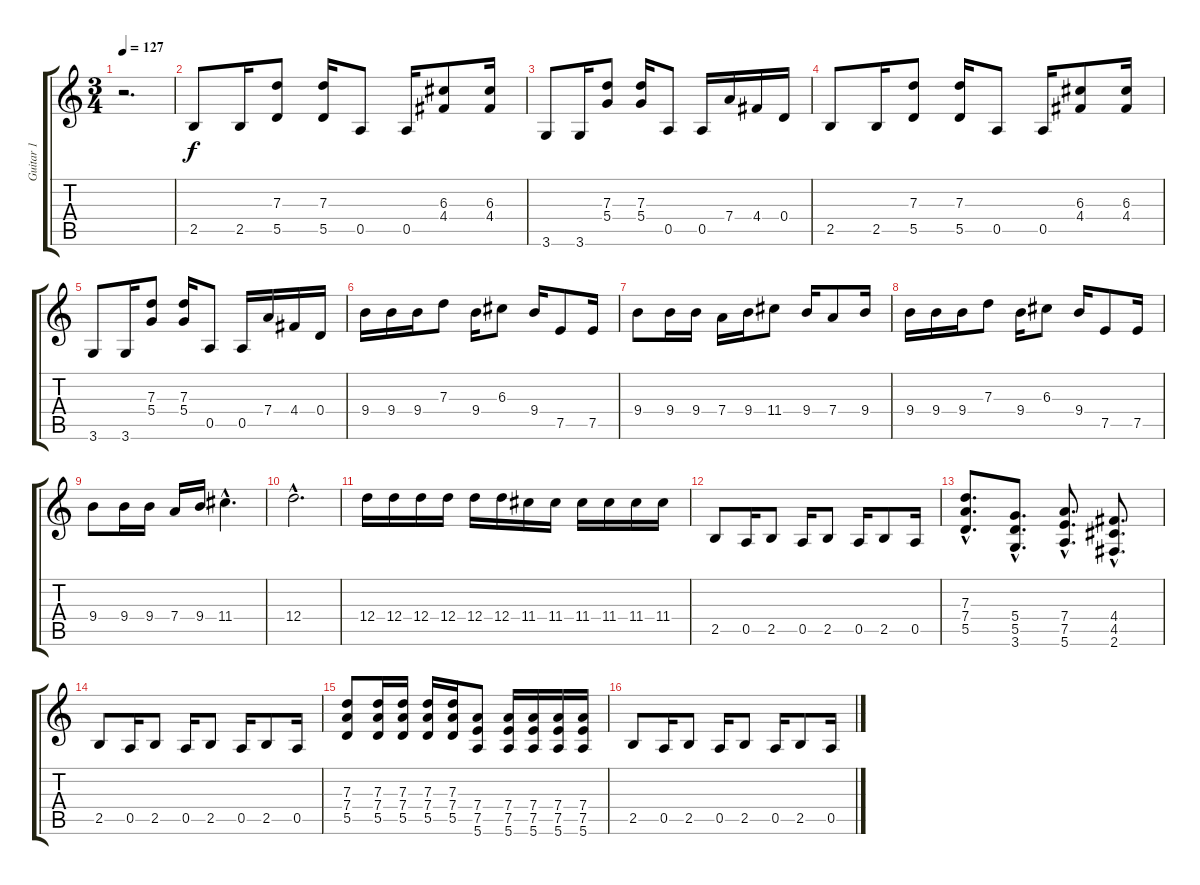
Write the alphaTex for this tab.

\track ("Guitar 1" "Guitar 1") {instrument distortionguitar}
\staff {score tabs}
\tuning (E4 B3 G3 D3 A2 E2) {hide}
\ts (3 4)
\tempo 127
\clef g2
\ks c
r.2{d dy f instrument distortionguitar} |
2.5.8 2.5.16 (7.3 5.5).8 (7.3 5.5).16 0.5.8 0.5.16 (6.3 4.4).8 (6.3 4.4).16 |
3.6.8 3.6.16 (7.3 5.4).8 (7.3 5.4).16 0.5.8 0.5.16 7.4.16 4.4.16 0.4.16 |
2.5.8 2.5.16 (7.3 5.5).8 (7.3 5.5).16 0.5.8 0.5.16 (6.3 4.4).8 (6.3 4.4).16 |
3.6.8 3.6.16 (7.3 5.4).8 (7.3 5.4).16 0.5.8 0.5.16 7.4.16 4.4.16 0.4.16 |
9.4.16 9.4.16 9.4.16 7.3.8 9.4.16 6.3.8 9.4.16 7.5.8 7.5.16 |
9.4.8 9.4.16 9.4.16 7.4.16 9.4.16 11.4.8 9.4.16 7.4.8 9.4.16 |
9.4.16 9.4.16 9.4.16 7.3.8 9.4.16 6.3.8 9.4.16 7.5.8 7.5.16 |
9.4.8 9.4.16 9.4.16 7.4.16 9.4.16 11.4{hac}.4{d} |
12.4{hac}.2{d} |
12.4.16 12.4.16 12.4.16 12.4.16 12.4.16 12.4.16 11.4.16 11.4.16 11.4.16 11.4.16 11.4.16 11.4.16 |
2.5.8 0.5.16 2.5.8 0.5.16 2.5.8 0.5.16 2.5.8 0.5.16 |
(7.3{hac} 7.4{hac} 5.5{hac}).8{d} (5.4{hac} 5.5{hac} 3.6{hac}).8{d} (7.4{hac} 7.5{hac} 5.6{hac}).8{d} (4.4{hac} 4.5{hac} 2.6{hac}).8{d} |
2.5.8 0.5.16 2.5.8 0.5.16 2.5.8 0.5.16 2.5.8 0.5.16 |
(7.3 7.4 5.5).8 (7.3 7.4 5.5).16 (7.3 7.4 5.5).16 (7.3 7.4 5.5).16 (7.3 7.4 5.5).16 (7.4 7.5 5.6).8 (7.4 7.5 5.6).16 (7.4 7.5 5.6).16 (7.4 7.5 5.6).16 (7.4 7.5 5.6).16 |
2.5.8 0.5.16 2.5.8 0.5.16 2.5.8 0.5.16 2.5.8 0.5.16
